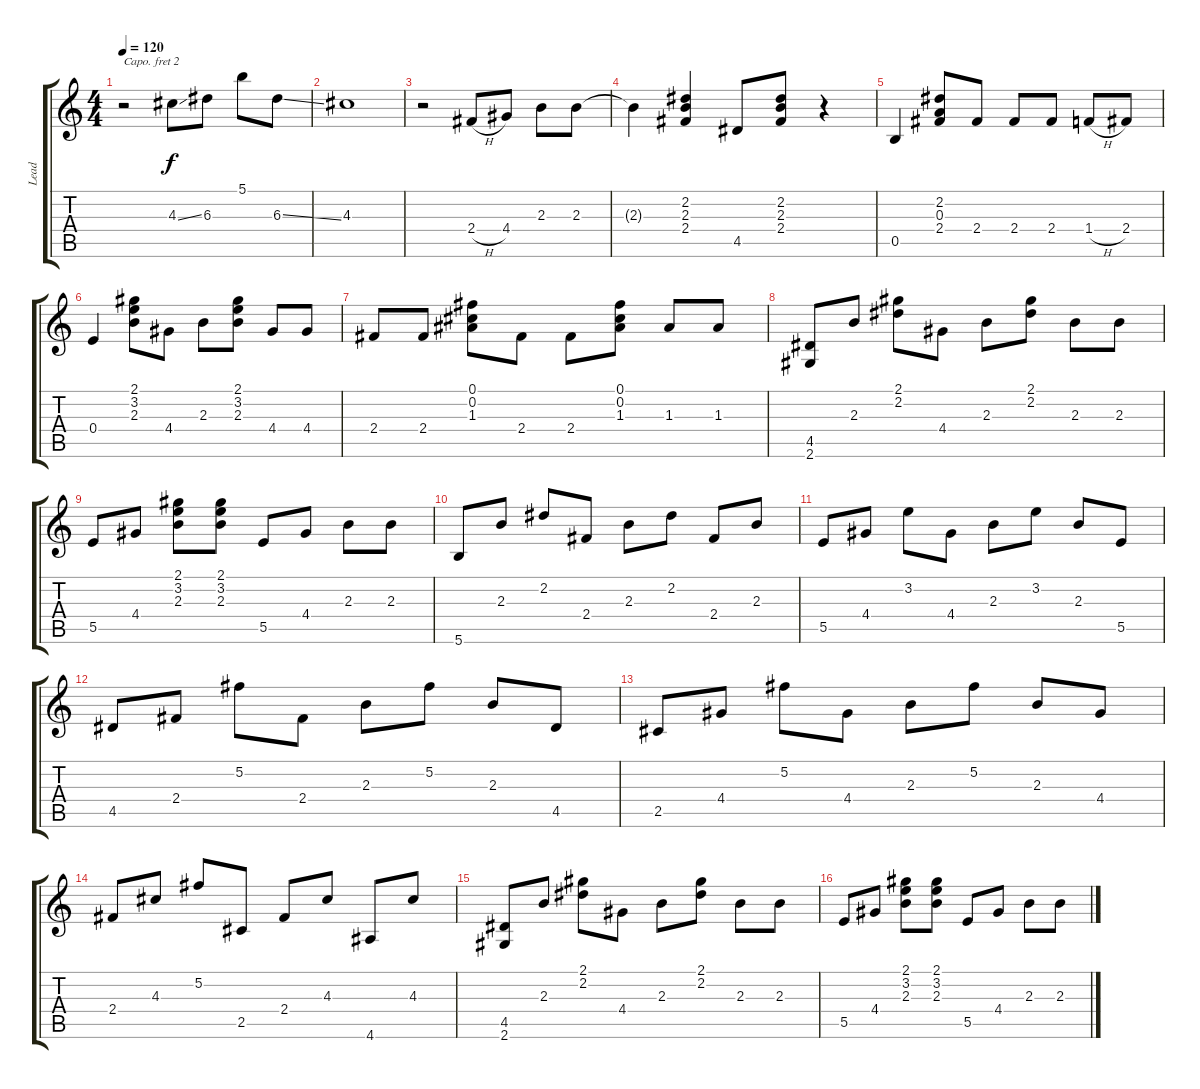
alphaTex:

\track ("Lead" "Lead") {instrument acousticguitarsteel}
\staff {score tabs}
\capo 2
\tuning (E4 B3 G3 D3 A2 E2) {hide}
\ts (4 4)
\tempo 120
\clef g2
\ks c
r.2{dy f} 4.3{ss}.8 6.3.8 5.1.8 6.3{ss}.8 |
4.3.1 |
r.2 2.4{h}.8 4.4.8 2.3.8 2.3.8 |
2.3{t}.4 (2.2 2.3 2.4).4 4.5.8 (2.2 2.3 2.4).8 r.4 |
0.5.4 (2.2 0.3 2.4).8 2.4.8 2.4.8 2.4.8 1.4{h}.8 2.4.8 |
0.4.4 (2.1 3.2 2.3).8 4.4.8 2.3.8 (2.1 3.2 2.3).8 4.4.8 4.4.8 |
2.4.8 2.4.8 (0.1 0.2 1.3).8 2.4.8 2.4.8 (0.1 0.2 1.3).8 1.3.8 1.3.8 |
(4.5 2.6).8 2.3.8 (2.1 2.2).8 4.4.8 2.3.8 (2.1 2.2).8 2.3.8 2.3.8 |
5.5.8 4.4.8 (2.1 3.2 2.3).8 (2.1 3.2 2.3).8 5.5.8 4.4.8 2.3.8 2.3.8 |
5.6.8 2.3.8 2.2.8 2.4.8 2.3.8 2.2.8 2.4.8 2.3.8 |
5.5.8 4.4.8 3.2.8 4.4.8 2.3.8 3.2.8 2.3.8 5.5.8 |
4.5.8 2.4.8 5.2.8 2.4.8 2.3.8 5.2.8 2.3.8 4.5.8 |
2.5.8 4.4.8 5.2.8 4.4.8 2.3.8 5.2.8 2.3.8 4.4.8 |
2.4.8 4.3.8 5.2.8 2.5.8 2.4.8 4.3.8 4.6.8 4.3.8 |
(4.5 2.6).8 2.3.8 (2.1 2.2).8 4.4.8 2.3.8 (2.1 2.2).8 2.3.8 2.3.8 |
5.5.8 4.4.8 (2.1 3.2 2.3).8 (2.1 3.2 2.3).8 5.5.8 4.4.8 2.3.8 2.3.8
